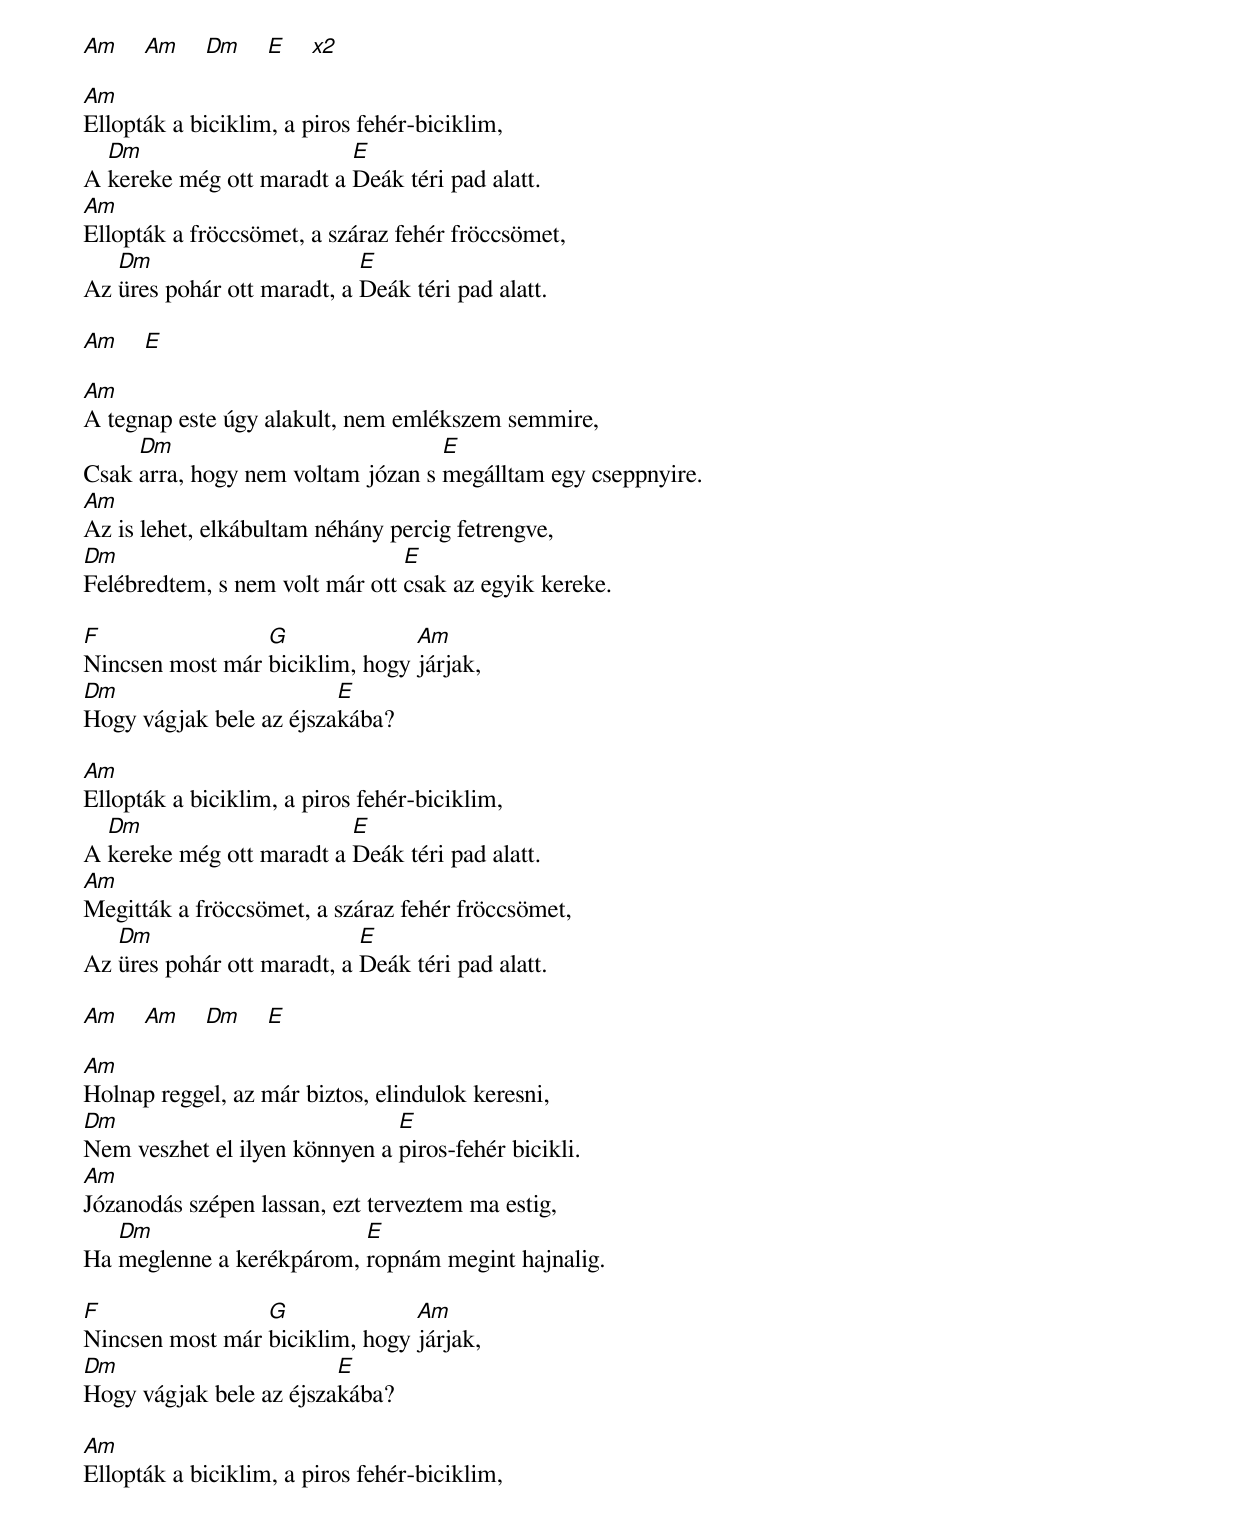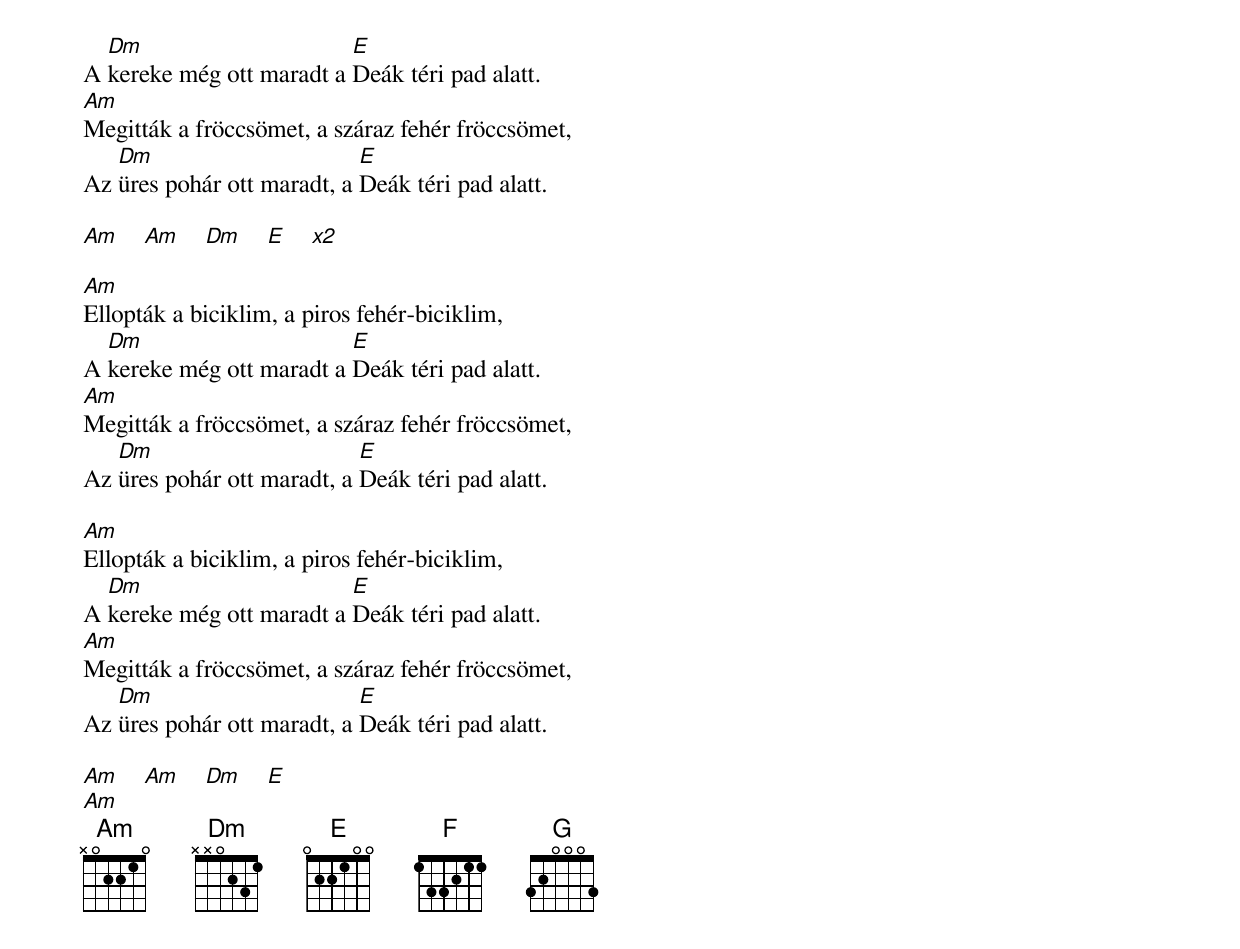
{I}
[Am]    [Am]    [Dm]    [E]    [x2]

{C}
[Am]Ellopták a biciklim, a piros fehér-biciklim,
A [Dm]kereke még ott maradt a [E]Deák téri pad alatt.
[Am]Ellopták a fröccsömet, a száraz fehér fröccsömet,
Az [Dm]üres pohár ott maradt, a [E]Deák téri pad alatt.

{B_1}
[Am]    [E]

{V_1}
[Am]A tegnap este úgy alakult, nem emlékszem semmire,
Csak [Dm]arra, hogy nem voltam józan s [E]megálltam egy cseppnyire.
[Am]Az is lehet, elkábultam néhány percig fetrengve,
[Dm]Felébredtem, s nem volt már ott [E]csak az egyik kereke.

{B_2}
[F]Nincsen most már [G]biciklim, hogy [Am]járjak,
[Dm]Hogy vágjak bele az éjsza[E]kába?

{C}
[Am]Ellopták a biciklim, a piros fehér-biciklim,
A [Dm]kereke még ott maradt a [E]Deák téri pad alatt.
[Am]Megitták a fröccsömet, a száraz fehér fröccsömet,
Az [Dm]üres pohár ott maradt, a [E]Deák téri pad alatt.

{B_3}
[Am]    [Am]    [Dm]    [E]

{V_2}
[Am]Holnap reggel, az már biztos, elindulok keresni,
[Dm]Nem veszhet el ilyen könnyen a [E]piros-fehér bicikli.
[Am]Józanodás szépen lassan, ezt terveztem ma estig,
Ha [Dm]meglenne a kerékpárom, [E]ropnám megint hajnalig.

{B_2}
[F]Nincsen most már [G]biciklim, hogy [Am]járjak,
[Dm]Hogy vágjak bele az éjsza[E]kába?

{C}
[Am]Ellopták a biciklim, a piros fehér-biciklim,
A [Dm]kereke még ott maradt a [E]Deák téri pad alatt.
[Am]Megitták a fröccsömet, a száraz fehér fröccsömet,
Az [Dm]üres pohár ott maradt, a [E]Deák téri pad alatt.

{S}
[Am]    [Am]    [Dm]    [E]    [x2]

{C}
[Am]Ellopták a biciklim, a piros fehér-biciklim,
A [Dm]kereke még ott maradt a [E]Deák téri pad alatt.
[Am]Megitták a fröccsömet, a száraz fehér fröccsömet,
Az [Dm]üres pohár ott maradt, a [E]Deák téri pad alatt.

{C}
[Am]Ellopták a biciklim, a piros fehér-biciklim,
A [Dm]kereke még ott maradt a [E]Deák téri pad alatt.
[Am]Megitták a fröccsömet, a száraz fehér fröccsömet,
Az [Dm]üres pohár ott maradt, a [E]Deák téri pad alatt.

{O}
[Am]    [Am]    [Dm]    [E]
[Am]
